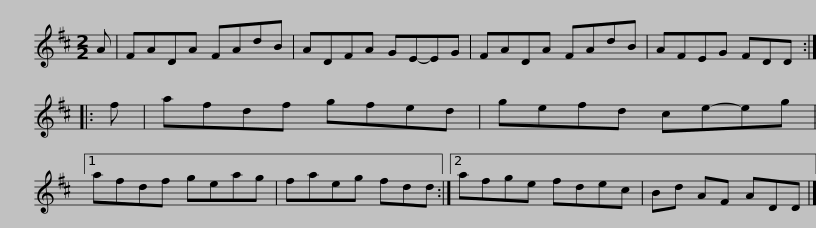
X:1
L:1/8
M:2/2
I:linebreak $
K:D
V:1 treble
V:1
 A | FADA FAdB | ADFA GE-EG | FADA FAdB | AFEG FDD :: %5
 f | afdf gfed |$ gefd ce-eg |1 afdf geag | faeg fdd :|2 %10
 afge fdec | Bd AF ADD |] %12
